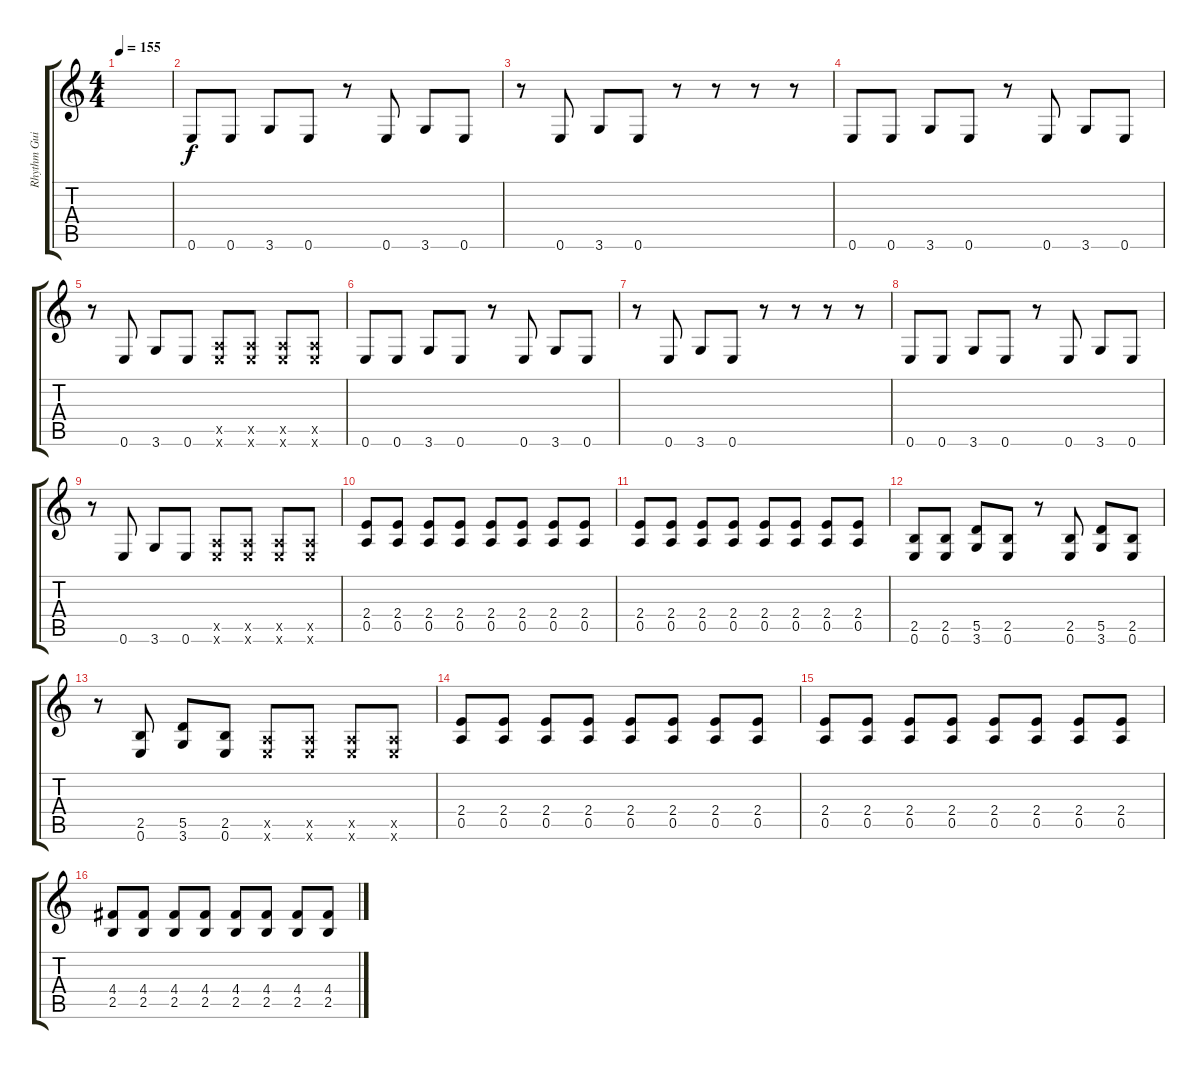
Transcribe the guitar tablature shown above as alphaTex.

\track ("Rhythm Guitar" "Rhythm Gui") {instrument distortionguitar}
\staff {score tabs}
\tuning (E4 B3 G3 D3 A2 E2) {hide}
\ts (4 4)
\tempo 155
\clef g2
\ks c
|
0.6.8 0.6.8 3.6.8 0.6.8 r.8 0.6.8 3.6.8 0.6.8 |
r.8 0.6.8 3.6.8 0.6.8 r.8 r.8 r.8 r.8 |
0.6.8 0.6.8 3.6.8 0.6.8 r.8 0.6.8 3.6.8 0.6.8 |
r.8 0.6.8 3.6.8 0.6.8 (0.5{x} 0.6{x}).8 (0.5{x} 0.6{x}).8 (0.5{x} 0.6{x}).8 (0.5{x} 0.6{x}).8 |
0.6.8 0.6.8 3.6.8 0.6.8 r.8 0.6.8 3.6.8 0.6.8 |
r.8 0.6.8 3.6.8 0.6.8 r.8 r.8 r.8 r.8 |
0.6.8 0.6.8 3.6.8 0.6.8 r.8 0.6.8 3.6.8 0.6.8 |
r.8 0.6.8 3.6.8 0.6.8 (0.5{x} 0.6{x}).8 (0.5{x} 0.6{x}).8 (0.5{x} 0.6{x}).8 (0.5{x} 0.6{x}).8 |
(2.4 0.5).8 (2.4 0.5).8 (2.4 0.5).8 (2.4 0.5).8 (2.4 0.5).8 (2.4 0.5).8 (2.4 0.5).8 (2.4 0.5).8 |
(2.4 0.5).8 (2.4 0.5).8 (2.4 0.5).8 (2.4 0.5).8 (2.4 0.5).8 (2.4 0.5).8 (2.4 0.5).8 (2.4 0.5).8 |
(2.5 0.6).8 (2.5 0.6).8 (5.5 3.6).8 (2.5 0.6).8 r.8 (2.5 0.6).8 (5.5 3.6).8 (2.5 0.6).8 |
r.8 (2.5 0.6).8 (5.5 3.6).8 (2.5 0.6).8 (0.5{x} 0.6{x}).8 (0.5{x} 0.6{x}).8 (0.5{x} 0.6{x}).8 (0.5{x} 0.6{x}).8 |
(2.4 0.5).8 (2.4 0.5).8 (2.4 0.5).8 (2.4 0.5).8 (2.4 0.5).8 (2.4 0.5).8 (2.4 0.5).8 (2.4 0.5).8 |
(2.4 0.5).8 (2.4 0.5).8 (2.4 0.5).8 (2.4 0.5).8 (2.4 0.5).8 (2.4 0.5).8 (2.4 0.5).8 (2.4 0.5).8 |
(4.4 2.5).8 (4.4 2.5).8 (4.4 2.5).8 (4.4 2.5).8 (4.4 2.5).8 (4.4 2.5).8 (4.4 2.5).8 (4.4 2.5).8
